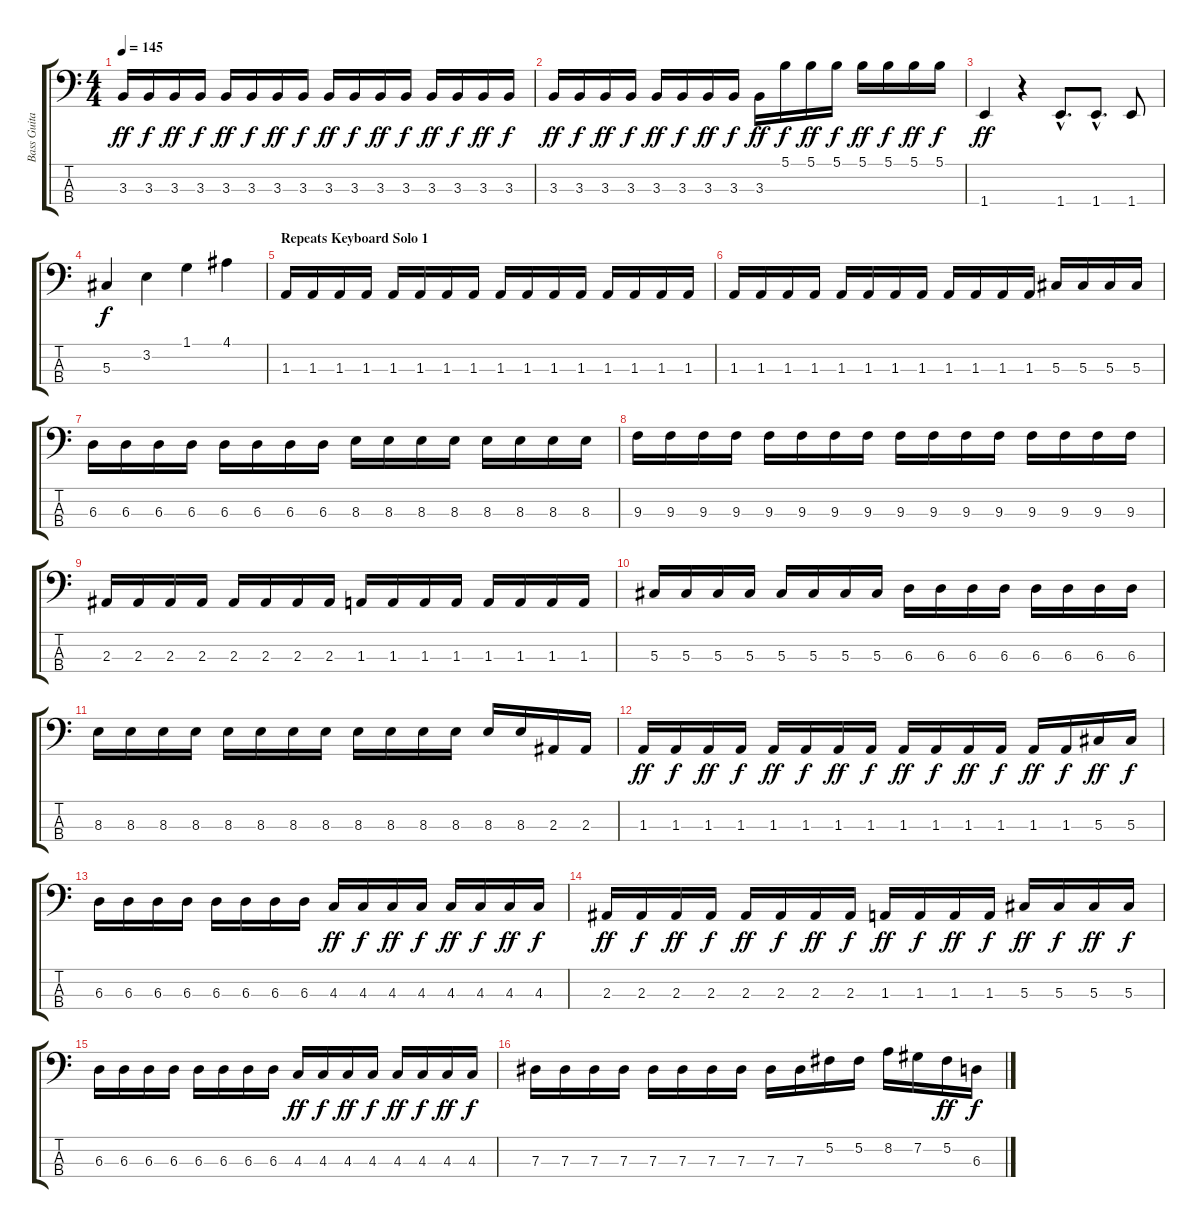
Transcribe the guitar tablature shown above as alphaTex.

\track ("Bass Guitar" "Bass Guita") {instrument electricbasspick}
\staff {score tabs}
\tuning (Gb2 Db2 Ab1 Eb1) {hide}
\ts (4 4)
\tempo 145
\clef f4
\ks c
3.3.16{dy ff} 3.3.16{dy f} 3.3.16{dy ff} 3.3.16{dy f} 3.3.16{dy ff} 3.3.16{dy f} 3.3.16{dy ff} 3.3.16{dy f} 3.3.16{dy ff} 3.3.16{dy f} 3.3.16{dy ff} 3.3.16{dy f} 3.3.16{dy ff} 3.3.16{dy f} 3.3.16{dy ff} 3.3.16{dy f} |
3.3.16{dy ff} 3.3.16{dy f} 3.3.16{dy ff} 3.3.16{dy f} 3.3.16{dy ff} 3.3.16{dy f} 3.3.16{dy ff} 3.3.16{dy f} 3.3.16{dy ff} 5.1.16{dy f} 5.1.16{dy ff} 5.1.16{dy f} 5.1.16{dy ff} 5.1.16{dy f} 5.1.16{dy ff} 5.1.16{dy f} |
1.4.4{dy ff} r.4 1.4{hac}.8{d} 1.4{hac}.8{d} 1.4.8 |
5.3.4{dy f} 3.2.4 1.1.4 4.1.4 |
\section ("" "Repeats Keyboard Solo 1")
1.3.16 1.3.16 1.3.16 1.3.16 1.3.16 1.3.16 1.3.16 1.3.16 1.3.16 1.3.16 1.3.16 1.3.16 1.3.16 1.3.16 1.3.16 1.3.16 |
1.3.16 1.3.16 1.3.16 1.3.16 1.3.16 1.3.16 1.3.16 1.3.16 1.3.16 1.3.16 1.3.16 1.3.16 5.3.16 5.3.16 5.3.16 5.3.16 |
6.3.16 6.3.16 6.3.16 6.3.16 6.3.16 6.3.16 6.3.16 6.3.16 8.3.16 8.3.16 8.3.16 8.3.16 8.3.16 8.3.16 8.3.16 8.3.16 |
9.3.16 9.3.16 9.3.16 9.3.16 9.3.16 9.3.16 9.3.16 9.3.16 9.3.16 9.3.16 9.3.16 9.3.16 9.3.16 9.3.16 9.3.16 9.3.16 |
2.3.16 2.3.16 2.3.16 2.3.16 2.3.16 2.3.16 2.3.16 2.3.16 1.3.16 1.3.16 1.3.16 1.3.16 1.3.16 1.3.16 1.3.16 1.3.16 |
5.3.16 5.3.16 5.3.16 5.3.16 5.3.16 5.3.16 5.3.16 5.3.16 6.3.16 6.3.16 6.3.16 6.3.16 6.3.16 6.3.16 6.3.16 6.3.16 |
8.3.16 8.3.16 8.3.16 8.3.16 8.3.16 8.3.16 8.3.16 8.3.16 8.3.16 8.3.16 8.3.16 8.3.16 8.3.16 8.3.16 2.3.16 2.3.16 |
1.3.16{dy ff} 1.3.16{dy f} 1.3.16{dy ff} 1.3.16{dy f} 1.3.16{dy ff} 1.3.16{dy f} 1.3.16{dy ff} 1.3.16{dy f} 1.3.16{dy ff} 1.3.16{dy f} 1.3.16{dy ff} 1.3.16{dy f} 1.3.16{dy ff} 1.3.16{dy f} 5.3.16{dy ff} 5.3.16{dy f} |
6.3.16 6.3.16 6.3.16 6.3.16 6.3.16 6.3.16 6.3.16 6.3.16 4.3.16{dy ff} 4.3.16{dy f} 4.3.16{dy ff} 4.3.16{dy f} 4.3.16{dy ff} 4.3.16{dy f} 4.3.16{dy ff} 4.3.16{dy f} |
2.3.16{dy ff} 2.3.16{dy f} 2.3.16{dy ff} 2.3.16{dy f} 2.3.16{dy ff} 2.3.16{dy f} 2.3.16{dy ff} 2.3.16{dy f} 1.3.16{dy ff} 1.3.16{dy f} 1.3.16{dy ff} 1.3.16{dy f} 5.3.16{dy ff} 5.3.16{dy f} 5.3.16{dy ff} 5.3.16{dy f} |
6.3.16 6.3.16 6.3.16 6.3.16 6.3.16 6.3.16 6.3.16 6.3.16 4.3.16{dy ff} 4.3.16{dy f} 4.3.16{dy ff} 4.3.16{dy f} 4.3.16{dy ff} 4.3.16{dy f} 4.3.16{dy ff} 4.3.16{dy f} |
7.3.16 7.3.16 7.3.16 7.3.16 7.3.16 7.3.16 7.3.16 7.3.16 7.3.16 7.3.16 5.2.16 5.2.16 8.2.16 7.2.16 5.2.16{dy ff} 6.3.16{dy f}
